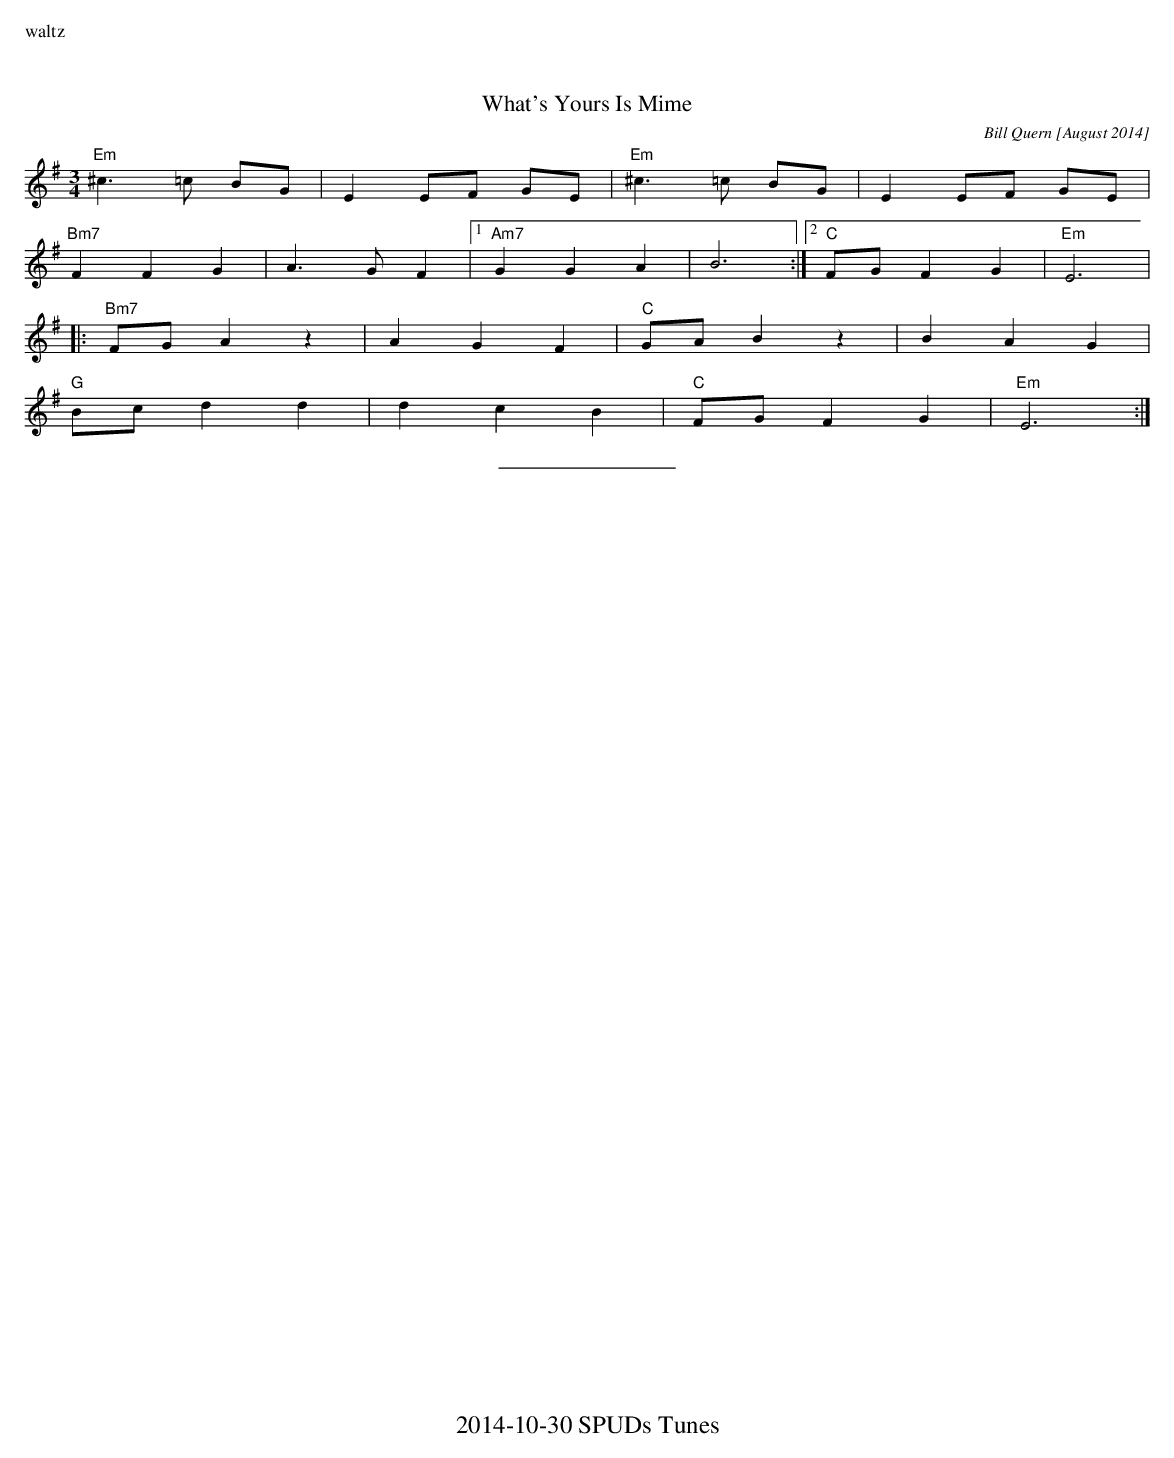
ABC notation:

X:1
%%text waltz
T:What's Yours Is Mime
C:Bill Quern [August 2014]
M:3/4
L:1/8
K:Em
"Em" ^c3=c BG|E2EF GE|"Em" ^c3=c BG|E2EF GE|
"Bm7"F2F2G2|A3GF2|1"Am7"G2G2A2|B6:|2"C"FGF2G2|"Em"E6|
|:"Bm7"FGA2z2|A2G2F2|"C"GAB2z2|B2A2G2|
"G"Bcd2d2|d2c2B2|"C"FGF2G2|"Em"E6:|]
